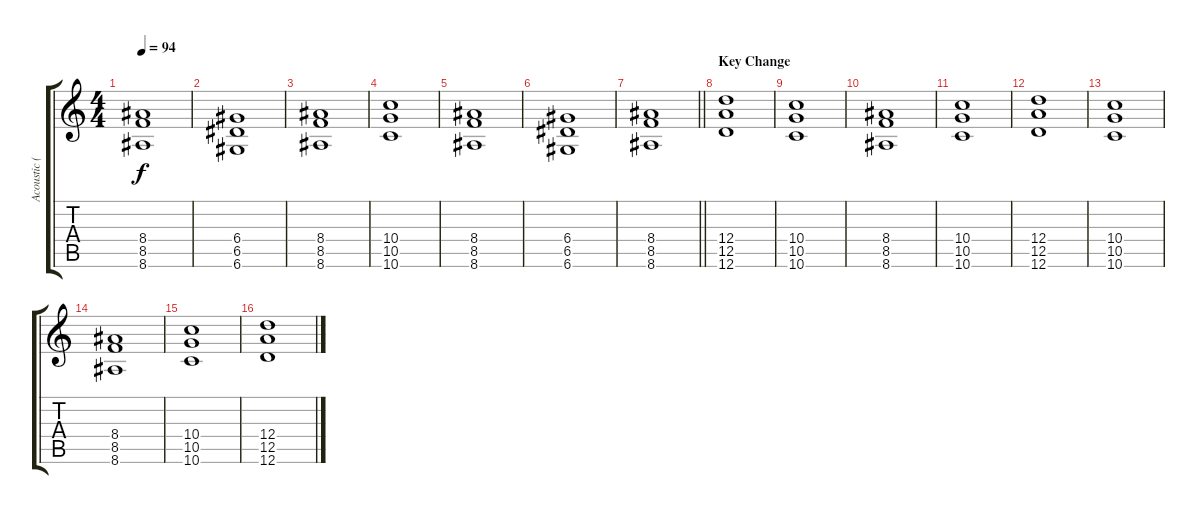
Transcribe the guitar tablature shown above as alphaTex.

\track ("Acoustic (Xulfi)" "Acoustic (") {instrument acousticguitarsteel}
\staff {score tabs}
\tuning (E4 B3 G3 D3 A2 D2) {hide}
\ts (4 4)
\tempo 94
\clef g2
\ks c
(8.4 8.5 8.6).1{dy f} |
(6.4 6.5 6.6).1 |
(8.4 8.5 8.6).1 |
(10.4 10.5 10.6).1 |
(8.4 8.5 8.6).1 |
(6.4 6.5 6.6).1 |
\barLineRight lightlight
(8.4 8.5 8.6).1 |
\section ("" "Key Change")
(12.4 12.5 12.6).1 |
(10.4 10.5 10.6).1 |
(8.4 8.5 8.6).1 |
(10.4 10.5 10.6).1 |
(12.4 12.5 12.6).1 |
(10.4 10.5 10.6).1 |
(8.4 8.5 8.6).1 |
(10.4 10.5 10.6).1 |
(12.4 12.5 12.6).1
